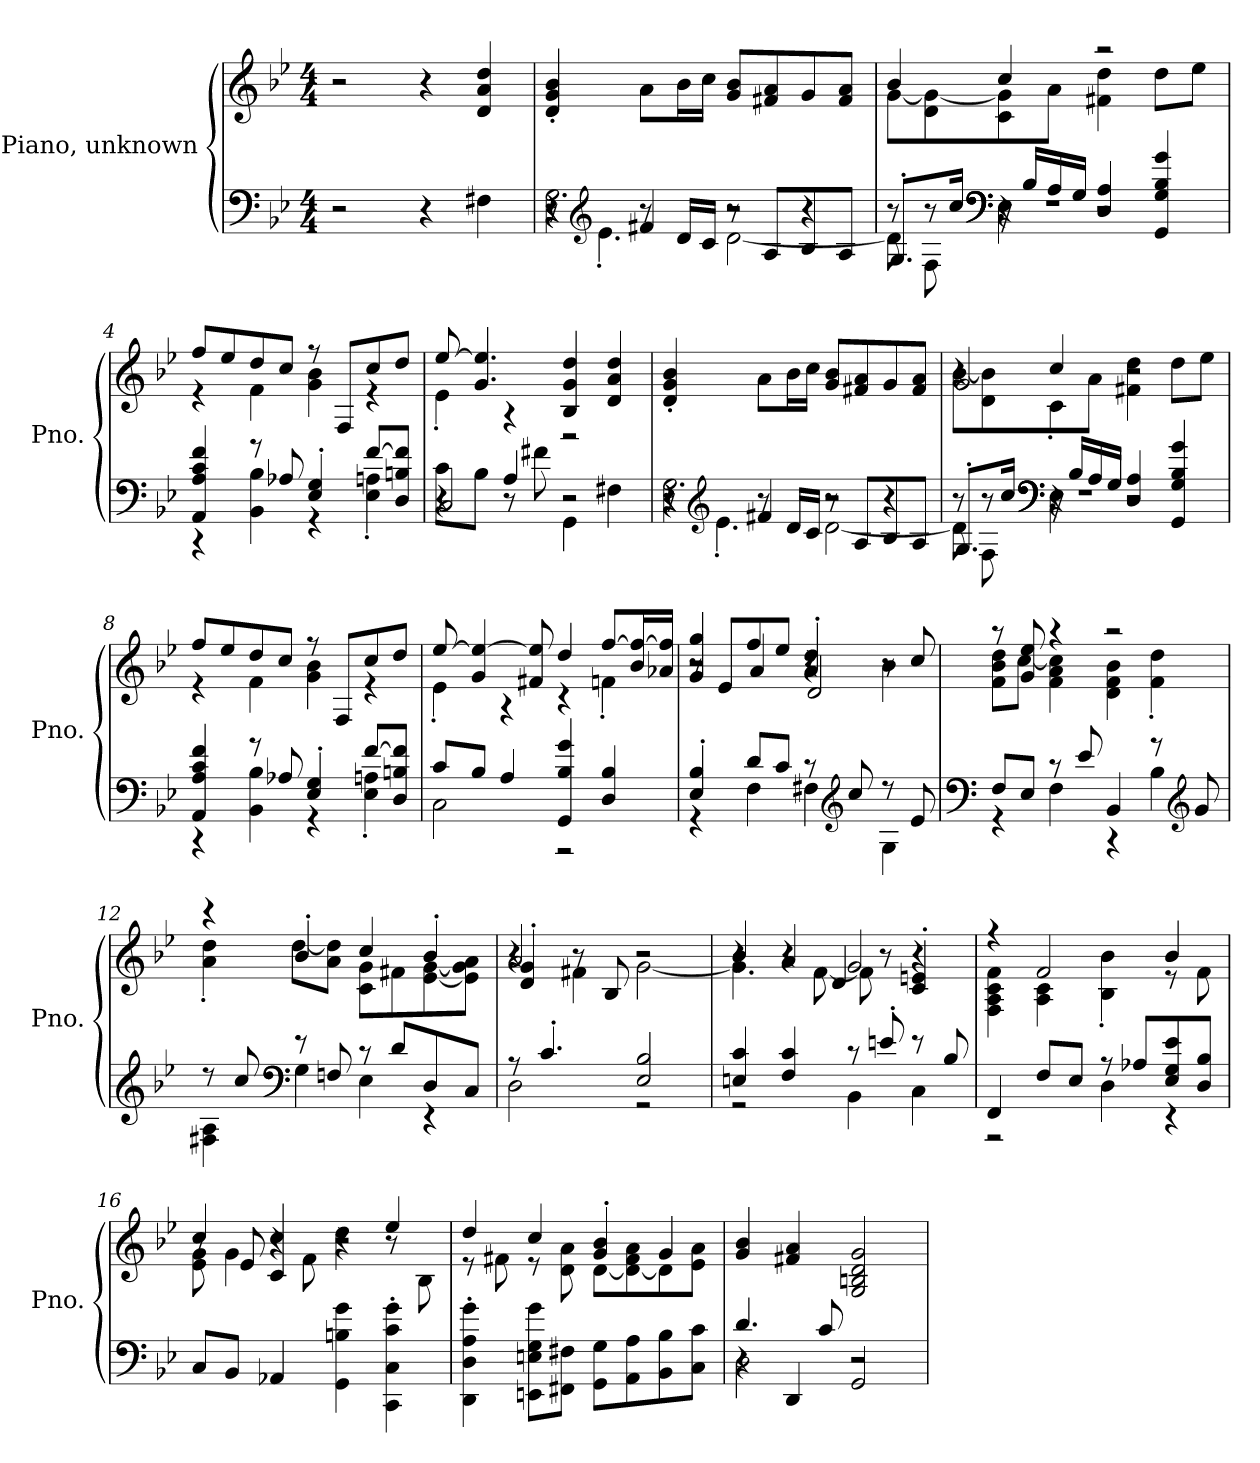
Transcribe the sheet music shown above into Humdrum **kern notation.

**kern	**kern
*part1	*part1
*staff2	*staff1
*I"Piano, unknown	*
*I'Pno.	*
*clefF4	*clefG2
*k[b-e-]	*k[b-e-]
*M4/4	*M4/4
*MM120	*MM120
=1	=1
2r	2r
4r	4r
4F#X\	4d/ 4a/ 4dd/
=2	=2
*^	*
*	*^	*
*	*	*^	*
4r	8r	4r	2.G\	4d/' 4g/' 4b-/'
*clefG2	*	*	*	*
.	4.e-'\	.	.	.
4f#X/	.	8r	.	8a\L
.	.	16d/LL	.	16b-\L
.	.	16c/JJ	.	16cc\JJ
2r	[2d\	8r	.	8g/ 8b-/L
.	.	8A/L	.	8f#X/ 8a/
.	.	8B-/	4r	8g/
.	.	8A/J	.	8f#/ 8a/J
=3	=3	=3	=3	=3
*	*	*	*	*^
1r	8d\]	8.G'/L	8r	4b-/	[8g\L
.	8r	.	8F\	.	8d\ 8g\_
.	.	16cc/Jk	.	.	.
*clefF4	*	*	*	*	*
.	4r	16r	4E-\	4cc/	8c\ 8g\]
.	.	16B-/LL	.	.	.
.	.	16A/	.	.	8a\J
.	.	16G/JJ	.	.	.
.	2r	4D/ 4A/	2r	2r	4f#X\ 4dd\
.	.	4GG/ 4G/ 4B-/ 4g/	.	.	8dd\L
.	.	.	.	.	8ee-\J
*	*v	*v	*v	*	*
=4	=4	=4	=4
4AA/ 4A/ 4c/ 4f/	4r	8ff/L	4r
.	.	8ee-/	.
8r	4BB-\ 4B-\	8dd/	4f\
8A-X/	.	8cc/J	.
4E-/' 4G/'	4r	8r	4g\ 4b-\
.	.	8F/L	.
[8f/L	4E-\' 4An\'	8cc/	4r
8D/ 8Bn/ 8f/]J	.	8dd/J	.
!!LO:LB:g=z	!!
=5	=5	=5	=5
*	*^	*	*
4r	8c\L	2C/	[8ee-/	4e-'\
.	8B-\J	.	4.g/ 4.ee-/]	.
4A/	8r	.	.	4r
.	8f#X\	.	.	.
2r	4GG\	2r	4B-/ 4g/ 4dd/	2r
.	4F#X\	.	4d/ 4a/ 4dd/	.
*	*	*	*v	*v
=6	=6	=6	=6
*	*	*^	*
4r	8r	4r	2.G\	4d/' 4g/' 4b-/'
*clefG2	*	*	*	*
.	4.e-'\	.	.	.
4f#X/	.	8r	.	8a\L
.	.	16d/LL	.	16b-\L
.	.	16c/JJ	.	16cc\JJ
2r	[2d\	8r	.	8g/ 8b-/L
.	.	8A/L	.	8f#X/ 8a/
.	.	8B-/	4r	8g/
.	.	8A/J	.	8f#/ 8a/J
=7	=7	=7	=7	=7
*	*	*	*	*^
*	*	*	*	*	*^
1r	8d\]	8.G'/L	8r	4r	[8b-\L	2g/
.	8r	.	8F\	.	8d\ 8b-\]	.
.	.	16cc/Jk	.	.	.	.
*clefF4	*	*	*	*	*	*
.	4r	16r	4E-\	4cc/	8c'\	.
.	.	16B-/LL	.	.	.	.
.	.	16A/	.	.	8a\J	.
.	.	16G/JJ	.	.	.	.
.	2r	4D/ 4A/	2r	2r	4f#X\ 4dd\	2r
.	.	4GG/ 4G/ 4B-/ 4g/	.	.	8dd\L	.
.	.	.	.	.	8ee-\J	.
*	*v	*v	*v	*	*	*
*	*	*	*v	*v
!!LO:LB:g=z
=8	=8	=8	=8
4AA/ 4A/ 4c/ 4f/	4r	8ff/L	4r
.	.	8ee-/	.
8r	4BB-\ 4B-\	8dd/	4f\
8A-X/	.	8cc/J	.
4E-/' 4G/'	4r	8r	4g\ 4b-\
.	.	8F/L	.
[8f/L	4E-\' 4An\'	8cc/	4r
8D/ 8Bn/ 8f/]J	.	8dd/J	.
=9	=9	=9	=9
8c/L	2C\	[8ee-/	4e-'\
8B-/J	.	4g/ 4ee-/_	.
4A/	.	.	4r
.	.	8f#X/ 8ee-/]	.
4GG/ 4B-/ 4g/	2r	4dd/	4r
4D/ 4B-/	.	[8ff/L	4fn'\
.	.	16b-/ 16ff/_L	.
.	.	16a-X/ 16ff/]JJ	.
=10	=10	=10	=10
*	*	*	*^
4E-/' 4B-/'	4r	8r	2r	4g/ 4gg/
.	.	8e-/L	.	.
8d/L	4F\	8ff/	.	4a/
8c/J	.	8ee-/J	.	.
8r	4F#X\	4a/' 4dd/'	4r	2d/
*clefG2	*	*	*	*
8cc/	.	.	.	.
8r	4G\	8r	4b-\	.
8e-/	.	8cc/	.	.
*	*	*v	*v	*v
!!LO:LB:g=z
=11	=11	=11
*clefF4	*	*
*	*	*^
8F/L	4r	8r	8f\ 8b-\ 8dd\L
8E-/J	.	8g/ 8ee-/	[8cc\J
8r	4F\	4r	4f\ 4a\ 4cc\]
8e-/	.	.	.
4BB-/	4r	2r	4d\ 4f\ 4b-\
8r	4B-\	.	4f\' 4dd\'
*clefG2	*	*	*
8g/	.	.	.
=12	=12	=12	=12
8r	4F#X\ 4A\	4r	4a\' 4dd\'
8cc/	.	.	.
*clefF4	*	*	*
8r	4G\	4b-'/	[8dd\L
8Fn/	.	.	8a\ 8dd\]J
8r	4E-\	4cc/	8c\ 8g\L
8d/L	.	.	8f#X\
8D/	4r	4b-'/	[8e-\ [8g\
8C/J	.	.	8e-\] 8g\] 8a\J
=13	=13	=13	=13
*	*	*	*^
8r	2D\	2a/	4r	4d/' 4g/'
4.c'/	.	.	.	.
.	.	.	4f#X\	8r
.	.	.	.	8B-/
2E-/ 2B-/	2r	2r	[2g\	2r
=14	=14	=14	=14	=14
4En/ 4c/	2r	4r	4.g\]	4b-/
4F/ 4c/	.	4a/	.	4r
.	.	.	[8f\	.
8r	4BB-\	2g/	8f\]	4d/
8en'/	.	.	8r	.
8r	4C\	.	4r	4c/' 4en/'
8B-/	.	.	.	.
*	*	*	*v	*v
!!LO:LB:g=z
=15	=15	=15	=15
4FF/	2r	4r	4F\ 4A\ 4c\ 4f\
8F/L	.	2f/	4A\ 4c\
8E-/J	.	.	.
8r	4D\	.	4B-\' 4b-\'
8A-X/L	.	.	.
8E-/ 8G/ 8e-/	4r	4b-/	8r
8D/ 8B-/J	.	.	8f\
*v	*v	*	*
=16	=16	=16
*	*	*^
8C/L	4cc/	8e-\ 8g\	8r
8BB-/J	.	4g\	8e-/
4AA-X/	4r	.	4c/ 4cc/
.	.	8f\	.
4GG\ 4Bn\ 4g\	4r	4dd\	2r
4CC\' 4C\' 4c\' 4g\'	4ee-/	8r	.
.	.	8B-\	.
*	*	*v	*v
=17	=17	=17
4DD\' 4D\' 4A\' 4g\'	4dd/	8r
.	.	8f#X\
8EEn\ 8En\ 8G\ 8g\L	4cc/	8r
8FF#X\ 8F#X\J	.	8d\ 8a\
8GG\ 8G\L	4g/' 4b-/'	[8d\L
8AA\ 8A\	.	8d\_ 8f#\ 8a\
8BB-\ 8B-\	4g/	8d\]
8C\ 8c\J	.	8e-\ 8a\J
*	*v	*v
=18	=18
*^	*
*	*^	*
4.d/	2D\	4r	4g/ 4b-/
.	.	4DD/	4f#X/ 4a/
8c/	.	.	.
2GG/	2r	2r	2G/ 2Bn/ 2d/ 2g/
*v	*v	*v	*
=	=
*-	*-
